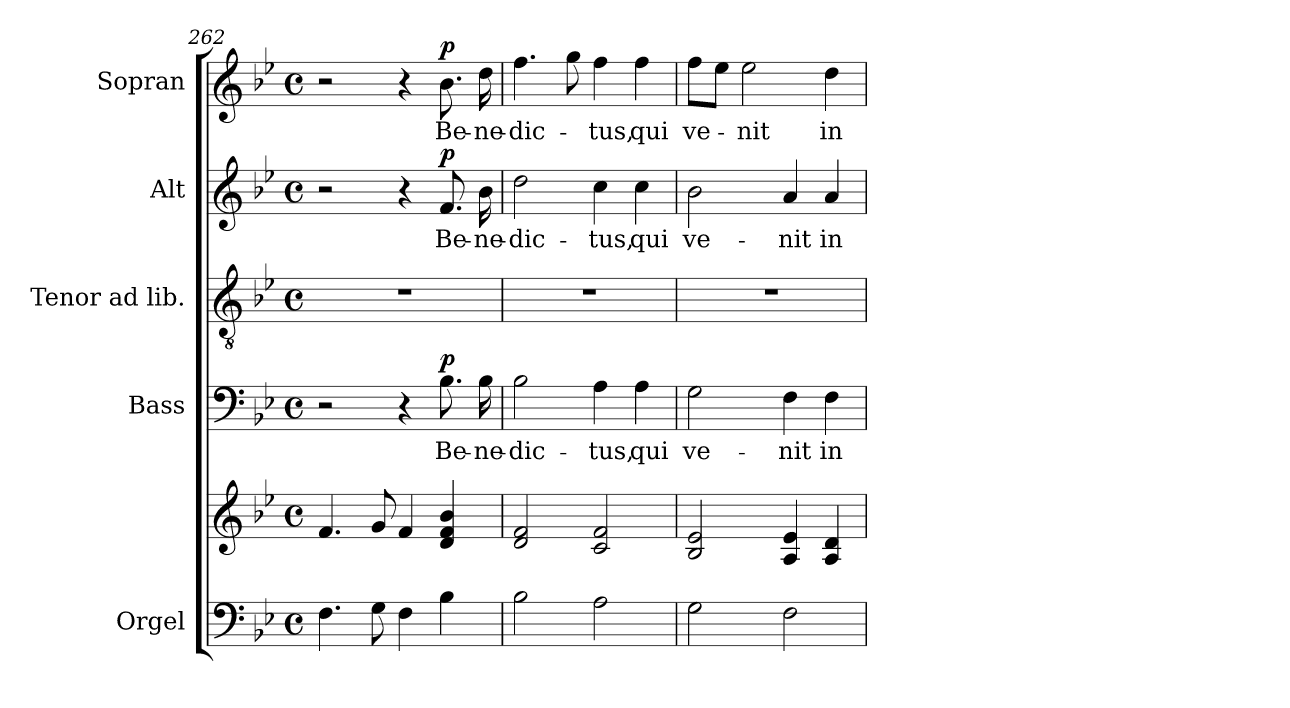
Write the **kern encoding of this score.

**kern	**kern	**kern	**text	**dynam	**kern	**kern	**text	**dynam	**kern	**text	**dynam
*part5	*part5	*part4	*part4	*part4	*part3	*part2	*part2	*part2	*part1	*part1	*part1
*staff6	*staff5	*staff4	*staff4	*staff4	*staff3	*staff2	*staff2	*staff2	*staff1	*staff1	*staff1
*I"Orgel	*	*I"Bass	*	*	*I"Tenor ad lib.	*I"Alt	*	*	*I"Sopran	*	*
*	*	*I'B.	*	*	*I'T.	*I'A.	*	*	*I'S.	*	*
*clefF4	*clefG2	*clefF4	*	*	*clefGv2	*clefG2	*	*	*clefG2	*	*
*k[b-e-]	*k[b-e-]	*k[b-e-]	*	*	*k[b-e-]	*k[b-e-]	*	*	*k[b-e-]	*	*
*B-:	*B-:	*B-:	*	*	*B-:	*B-:	*	*	*B-:	*	*
*M4/4	*M4/4	*M4/4	*	*	*M4/4	*M4/4	*	*	*M4/4	*	*
*met(c)	*met(c)	*met(c)	*	*	*met(c)	*met(c)	*	*	*met(c)	*	*
=262	=262	=262	=262	=262	=262	=262	=262	=262	=262	=262	=262
4.F\	4.f/	2r	.	.	1r	2r	.	.	2r	.	.
8G\	8g/	.	.	.	.	.	.	.	.	.	.
4F\	4f/	4r	.	.	.	4r	.	.	4r	.	.
!	!	!	!LO:LY:b	!LO:DY:a	!	!	!LO:LY:b	!LO:DY:a	!	!LO:LY:b	!LO:DY:a
4B-\	4d/ 4f/ 4b-/	8.B-\	Be-	p	.	8.f/	Be-	p	8.b-\	Be-	p
!	!	!	!LO:LY:b	!	!	!	!LO:LY:b	!	!	!LO:LY:b	!
.	.	16B-\	-ne-	.	.	16b-\	-ne-	.	16dd\	-ne-	.
=263	=263	=263	=263	=263	=263	=263	=263	=263	=263	=263	=263
!	!	!	!LO:LY:b	!	!	!	!LO:LY:b	!	!	!LO:LY:b	!
2B-\	2d/ 2f/	2B-\	-dic-	.	1r	2dd\	-dic-	.	4.ff\	-dic-	.
.	.	.	.	.	.	.	.	.	8gg\	.	.
!	!	!	!LO:LY:b	!	!	!	!LO:LY:b	!	!	!LO:LY:b	!
2A\	2c/ 2f/	4A\	-tus,	.	.	4cc\	-tus,	.	4ff\	-tus,	.
!	!	!	!LO:LY:b	!	!	!	!LO:LY:b	!	!	!LO:LY:b	!
.	.	4A\	qui	.	.	4cc\	qui	.	4ff\	qui	.
!!LO:LB:g=z
=264	=264	=264	=264	=264	=264	=264	=264	=264	=264	=264	=264
!	!	!	!LO:LY:b	!	!	!	!LO:LY:b	!	!	!LO:LY:b	!
2G\	2B-/ 2e-/	2G\	ve-	.	1r	2b-\	ve-	.	8ff\L	ve-	.
.	.	.	.	.	.	.	.	.	8ee-\J	.	.
!	!	!	!	!	!	!	!	!	!	!LO:LY:b	!
.	.	.	.	.	.	.	.	.	2ee-\	-nit	.
!	!	!	!LO:LY:b	!	!	!	!LO:LY:b	!	!	!	!
2F\	4A/ 4e-/	4F\	-nit	.	.	4a/	-nit	.	.	.	.
!	!	!	!LO:LY:b	!	!	!	!LO:LY:b	!	!	!LO:LY:b	!
.	4A/ 4d/	4F\	in	.	.	4a/	in	.	4dd\	in	.
=	=	=	=	=	=	=	=	=	=	=	=
*-	*-	*-	*-	*-	*-	*-	*-	*-	*-	*-	*-
